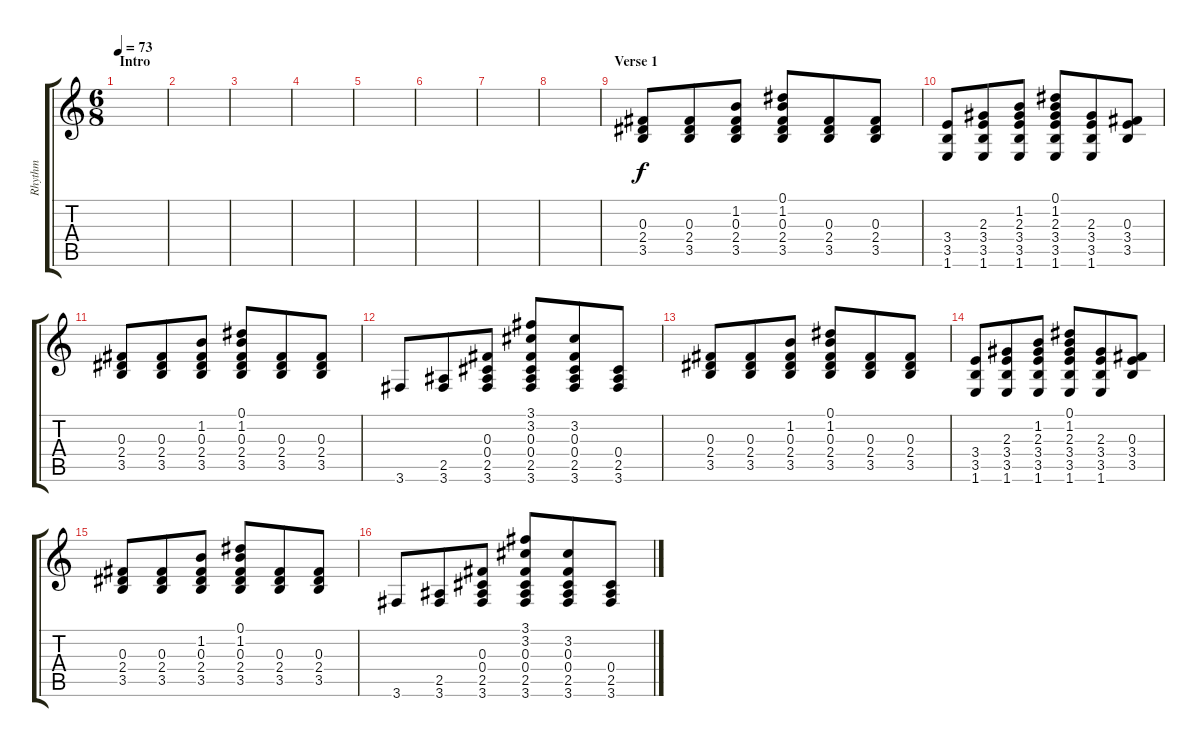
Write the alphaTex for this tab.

\track ("Rhythm" "Rhythm") {instrument acousticguitarnylon}
\staff {score tabs}
\tuning (Eb4 Bb3 Gb3 Db3 Ab2 Eb2) {hide}
\ts (6 8)
\section ("" "Intro")
\tempo 73
\clef g2
\ks c
|
|
|
|
|
|
|
|
\section ("" "Verse 1")
(0.3 2.4 3.5).8 (0.3 2.4 3.5).8 (1.2 0.3 2.4 3.5).8 (0.1 1.2 0.3 2.4 3.5).8 (0.3 2.4 3.5).8 (0.3 2.4 3.5).8 |
(3.4 3.5 1.6).8 (2.3 3.4 3.5 1.6).8 (1.2 2.3 3.4 3.5 1.6).8 (0.1 1.2 2.3 3.4 3.5 1.6).8 (2.3 3.4 3.5 1.6).8 (0.3 3.4 3.5).8 |
(0.3 2.4 3.5).8 (0.3 2.4 3.5).8 (1.2 0.3 2.4 3.5).8 (0.1 1.2 0.3 2.4 3.5).8 (0.3 2.4 3.5).8 (0.3 2.4 3.5).8 |
3.6.8 (2.5 3.6).8 (0.3 0.4 2.5 3.6).8 (3.1 3.2 0.3 0.4 2.5 3.6).8 (3.2 0.3 0.4 2.5 3.6).8 (0.4 2.5 3.6).8 |
(0.3 2.4 3.5).8 (0.3 2.4 3.5).8 (1.2 0.3 2.4 3.5).8 (0.1 1.2 0.3 2.4 3.5).8 (0.3 2.4 3.5).8 (0.3 2.4 3.5).8 |
(3.4 3.5 1.6).8 (2.3 3.4 3.5 1.6).8 (1.2 2.3 3.4 3.5 1.6).8 (0.1 1.2 2.3 3.4 3.5 1.6).8 (2.3 3.4 3.5 1.6).8 (0.3 3.4 3.5).8 |
(0.3 2.4 3.5).8 (0.3 2.4 3.5).8 (1.2 0.3 2.4 3.5).8 (0.1 1.2 0.3 2.4 3.5).8 (0.3 2.4 3.5).8 (0.3 2.4 3.5).8 |
3.6.8 (2.5 3.6).8 (0.3 0.4 2.5 3.6).8 (3.1 3.2 0.3 0.4 2.5 3.6).8 (3.2 0.3 0.4 2.5 3.6).8 (0.4 2.5 3.6).8
